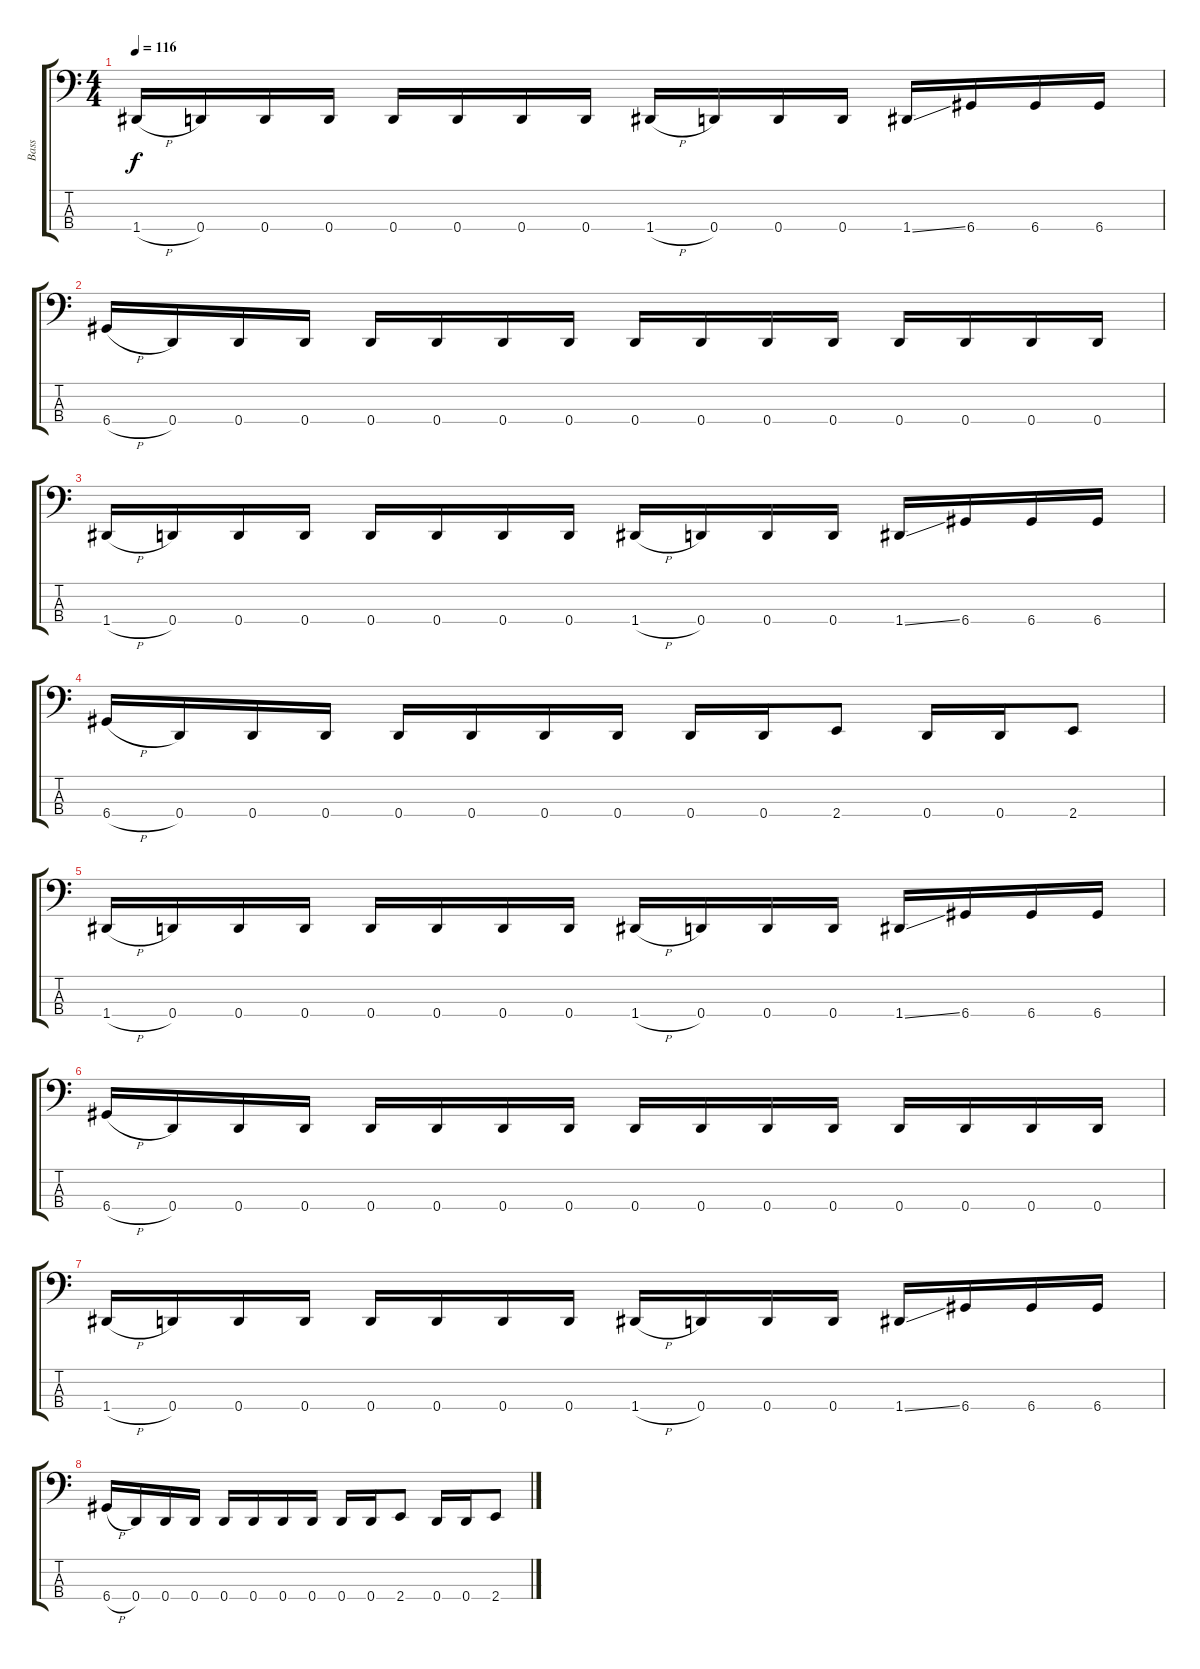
\track ("Bass" "Bass") {instrument electricbasspick}
\staff {score tabs}
\tuning (F2 C2 G1 D1) {hide}
\ts (4 4)
\tempo 116
\clef f4
\ks c
1.4{h}.16{dy f instrument electricbasspick} 0.4.16 0.4.16 0.4.16 0.4.16 0.4.16 0.4.16 0.4.16 1.4{h}.16 0.4.16 0.4.16 0.4.16 1.4{ss}.16 6.4.16 6.4.16 6.4.16 |
6.4{h}.16 0.4.16 0.4.16 0.4.16 0.4.16 0.4.16 0.4.16 0.4.16 0.4.16 0.4.16 0.4.16 0.4.16 0.4.16 0.4.16 0.4.16 0.4.16 |
1.4{h}.16 0.4.16 0.4.16 0.4.16 0.4.16 0.4.16 0.4.16 0.4.16 1.4{h}.16 0.4.16 0.4.16 0.4.16 1.4{ss}.16 6.4.16 6.4.16 6.4.16 |
6.4{h}.16 0.4.16 0.4.16 0.4.16 0.4.16 0.4.16 0.4.16 0.4.16 0.4.16 0.4.16 2.4.8 0.4.16 0.4.16 2.4.8 |
1.4{h}.16 0.4.16 0.4.16 0.4.16 0.4.16 0.4.16 0.4.16 0.4.16 1.4{h}.16 0.4.16 0.4.16 0.4.16 1.4{ss}.16 6.4.16 6.4.16 6.4.16 |
6.4{h}.16 0.4.16 0.4.16 0.4.16 0.4.16 0.4.16 0.4.16 0.4.16 0.4.16 0.4.16 0.4.16 0.4.16 0.4.16 0.4.16 0.4.16 0.4.16 |
1.4{h}.16 0.4.16 0.4.16 0.4.16 0.4.16 0.4.16 0.4.16 0.4.16 1.4{h}.16 0.4.16 0.4.16 0.4.16 1.4{ss}.16 6.4.16 6.4.16 6.4.16 |
6.4{h}.16 0.4.16 0.4.16 0.4.16 0.4.16 0.4.16 0.4.16 0.4.16 0.4.16 0.4.16 2.4.8 0.4.16 0.4.16 2.4.8
